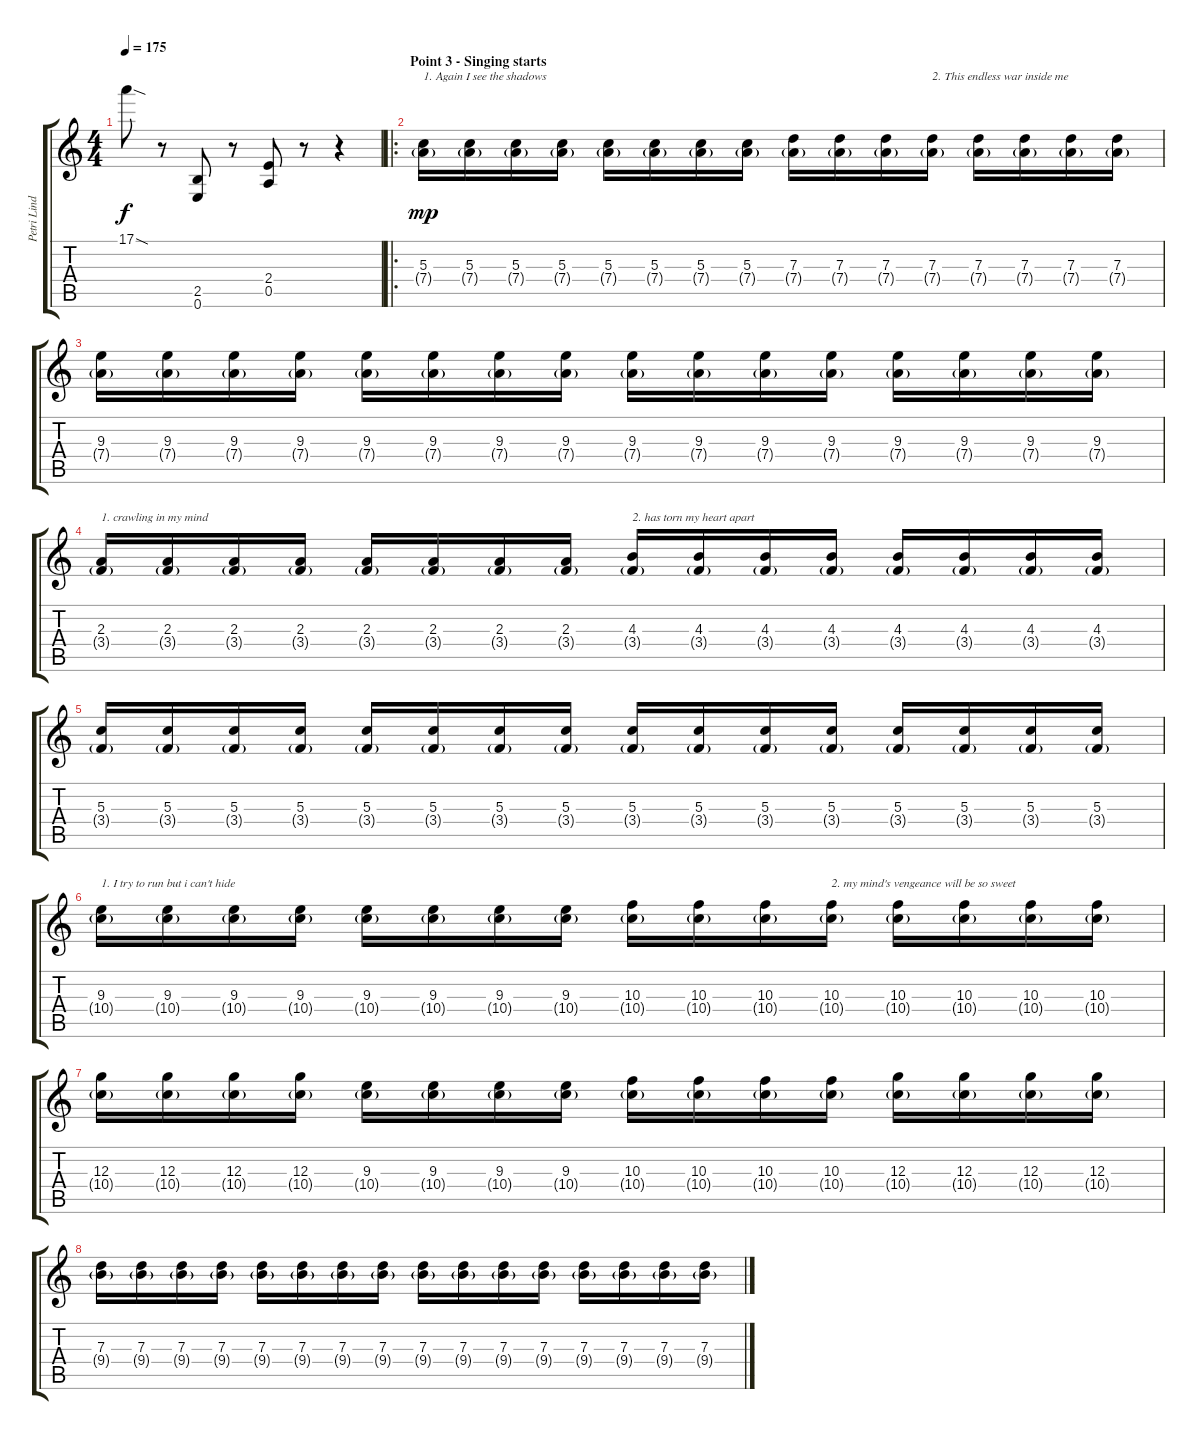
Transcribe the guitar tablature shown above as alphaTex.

\track ("Petri Lindroos" "Petri Lind") {instrument distortionguitar}
\staff {score tabs}
\tuning (E4 B3 G3 D3 A2 E2) {hide}
\ts (4 4)
\tempo 175
\clef g2
\ks c
17.1{sod}.8{dy f} r.8 (2.5 0.6).8 r.8 (2.4 0.5).8 r.8 r.4 |
\ro
\section ("" "Point 3 - Singing starts")
(5.3 7.4{g}).16{txt "1. Again I see the shadows" dy mp} (5.3 7.4{g}).16 (5.3 7.4{g}).16 (5.3 7.4{g}).16 (5.3 7.4{g}).16 (5.3 7.4{g}).16 (5.3 7.4{g}).16 (5.3 7.4{g}).16 (7.3 7.4{g}).16 (7.3 7.4{g}).16 (7.3 7.4{g}).16 (7.3 7.4{g}).16{txt "2. This endless war inside me"} (7.3 7.4{g}).16 (7.3 7.4{g}).16 (7.3 7.4{g}).16 (7.3 7.4{g}).16 |
(9.3 7.4{g}).16 (9.3 7.4{g}).16 (9.3 7.4{g}).16 (9.3 7.4{g}).16 (9.3 7.4{g}).16 (9.3 7.4{g}).16 (9.3 7.4{g}).16 (9.3 7.4{g}).16 (9.3 7.4{g}).16 (9.3 7.4{g}).16 (9.3 7.4{g}).16 (9.3 7.4{g}).16 (9.3 7.4{g}).16 (9.3 7.4{g}).16 (9.3 7.4{g}).16 (9.3 7.4{g}).16 |
(2.3 3.4{g}).16{txt "1. crawling in my mind"} (2.3 3.4{g}).16 (2.3 3.4{g}).16 (2.3 3.4{g}).16 (2.3 3.4{g}).16 (2.3 3.4{g}).16 (2.3 3.4{g}).16 (2.3 3.4{g}).16 (4.3 3.4{g}).16{txt "2. has torn my heart apart"} (4.3 3.4{g}).16 (4.3 3.4{g}).16 (4.3 3.4{g}).16 (4.3 3.4{g}).16 (4.3 3.4{g}).16 (4.3 3.4{g}).16 (4.3 3.4{g}).16 |
(5.3 3.4{g}).16 (5.3 3.4{g}).16 (5.3 3.4{g}).16 (5.3 3.4{g}).16 (5.3 3.4{g}).16 (5.3 3.4{g}).16 (5.3 3.4{g}).16 (5.3 3.4{g}).16 (5.3 3.4{g}).16 (5.3 3.4{g}).16 (5.3 3.4{g}).16 (5.3 3.4{g}).16 (5.3 3.4{g}).16 (5.3 3.4{g}).16 (5.3 3.4{g}).16 (5.3 3.4{g}).16 |
(9.3 10.4{g}).16{txt "1. I try to run but i can't hide"} (9.3 10.4{g}).16 (9.3 10.4{g}).16 (9.3 10.4{g}).16 (9.3 10.4{g}).16 (9.3 10.4{g}).16 (9.3 10.4{g}).16 (9.3 10.4{g}).16 (10.3 10.4{g}).16 (10.3 10.4{g}).16 (10.3 10.4{g}).16 (10.3 10.4{g}).16{txt "2. my mind's vengeance will be so sweet"} (10.3 10.4{g}).16 (10.3 10.4{g}).16 (10.3 10.4{g}).16 (10.3 10.4{g}).16 |
(12.3 10.4{g}).16 (12.3 10.4{g}).16 (12.3 10.4{g}).16 (12.3 10.4{g}).16 (9.3 10.4{g}).16 (9.3 10.4{g}).16 (9.3 10.4{g}).16 (9.3 10.4{g}).16 (10.3 10.4{g}).16 (10.3 10.4{g}).16 (10.3 10.4{g}).16 (10.3 10.4{g}).16 (12.3 10.4{g}).16 (12.3 10.4{g}).16 (12.3 10.4{g}).16 (12.3 10.4{g}).16 |
(7.3 9.4{g}).16 (7.3 9.4{g}).16 (7.3 9.4{g}).16 (7.3 9.4{g}).16 (7.3 9.4{g}).16 (7.3 9.4{g}).16 (7.3 9.4{g}).16 (7.3 9.4{g}).16 (7.3 9.4{g}).16 (7.3 9.4{g}).16 (7.3 9.4{g}).16 (7.3 9.4{g}).16 (7.3 9.4{g}).16 (7.3 9.4{g}).16 (7.3 9.4{g}).16 (7.3 9.4{g}).16
